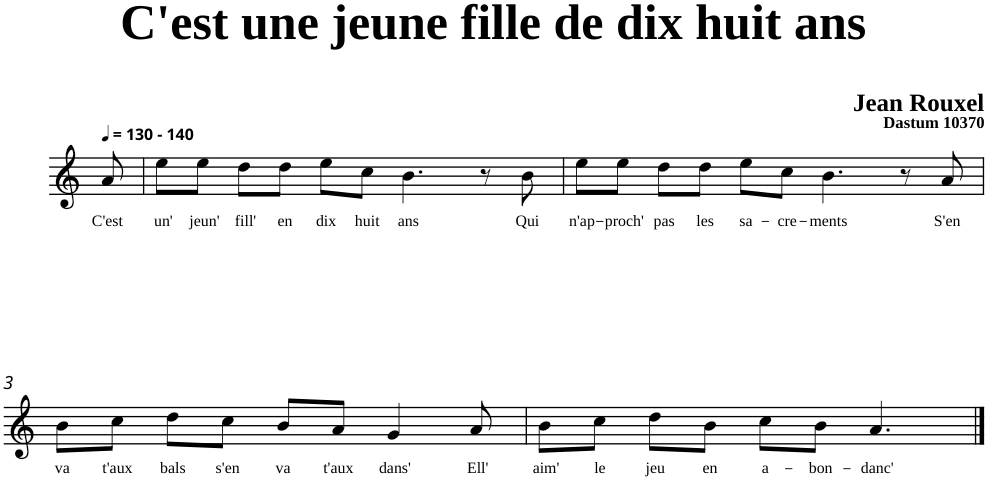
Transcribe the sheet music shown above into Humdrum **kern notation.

**kern	**text
*part1	*part1
*staff1	*staff1
*clefG2	*
*k[]	*
=	=
!LO:TX:a:B:t=- 140	!
!	!LO:LY:b
8a/	C'est
=1	=1
!	!LO:LY:b
8ee\L	un'
!	!LO:LY:b
8ee\J	jeun'
!	!LO:LY:b
8dd\L	fill'
!	!LO:LY:b
8dd\J	en
!	!LO:LY:b
8ee\L	dix
!	!LO:LY:b
8cc\J	huit
!	!LO:LY:b
[4b\	ans
8ryy	.
8r	.
!	!LO:LY:b
8b\	Qui
=2	=2
!	!LO:LY:b
8ee\L	n'ap-
8b\]	.
!	!LO:LY:b
8ee\J	-proch'
!	!LO:LY:b
8dd\L	pas
!	!LO:LY:b
8dd\J	les
!	!LO:LY:b
8ee\L	sa-
!	!LO:LY:b
8cc\J	-cre-
!	!LO:LY:b
[4b\	-ments
8r	.
!	!LO:LY:b
8a/	S'en
!!LO:LB:g=z
=3	=3
!	!LO:LY:b
8b\L	va
8b\]	.
!	!LO:LY:b
8cc\J	t'aux
!	!LO:LY:b
8dd\L	bals
!	!LO:LY:b
8cc\J	s'en
!	!LO:LY:b
8b/L	va
!	!LO:LY:b
8a/J	t'aux
!	!LO:LY:b
4g/	dans'
!	!LO:LY:b
8a/	Ell'
=4	=4
!	!LO:LY:b
8b\L	aim'
!	!LO:LY:b
8cc\J	le
!	!LO:LY:b
8dd\L	jeu
!	!LO:LY:b
8b\J	en
!	!LO:LY:b
8cc\L	a-
!	!LO:LY:b
8b\J	-bon-
!	!LO:LY:b
[4a/	-danc'
==5	==5
8a/]	.
=	=
*-	*-
